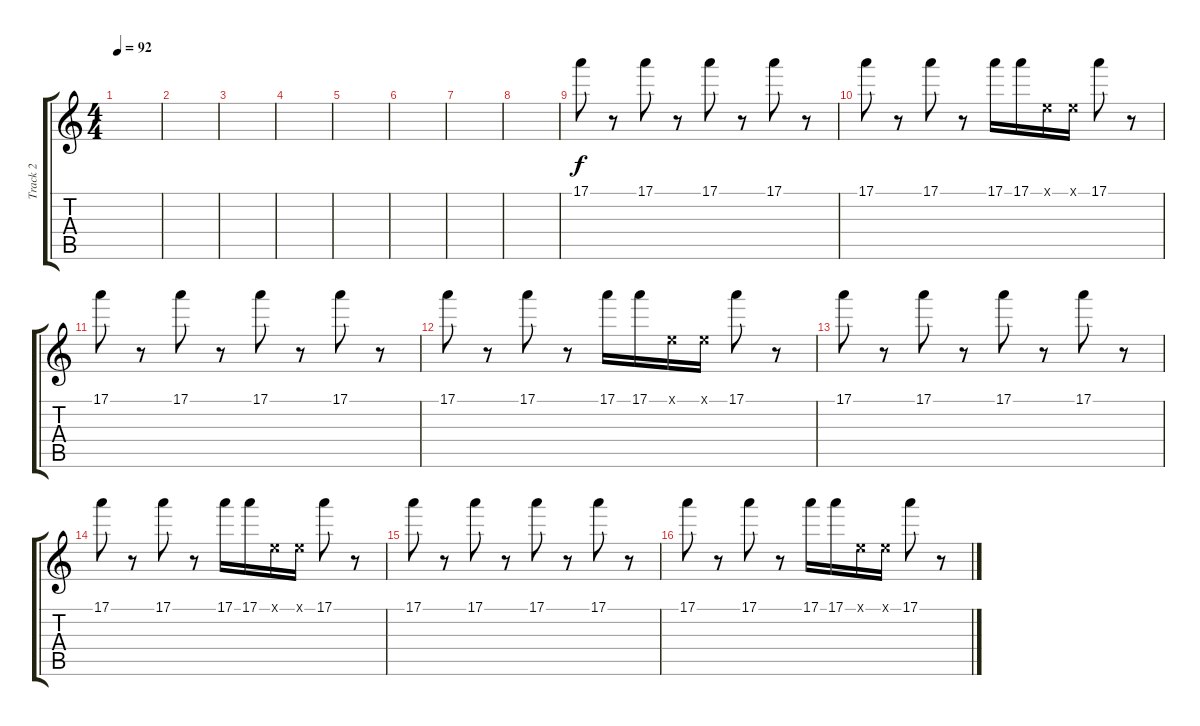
\track ("Track 2" "Track 2") {instrument distortionguitar}
\staff {score tabs}
\tuning (E4 B3 G3 D3 A2 E2) {hide}
\ts (4 4)
\tempo 92
\clef g2
\ks c
|
|
|
|
|
|
|
|
17.1.8 r.8 17.1.8 r.8 17.1.8 r.8 17.1.8 r.8 |
17.1.8 r.8 17.1.8 r.8 17.1.16 17.1.16 0.1{x}.16 0.1{x}.16 17.1.8 r.8 |
17.1.8 r.8 17.1.8 r.8 17.1.8 r.8 17.1.8 r.8 |
17.1.8 r.8 17.1.8 r.8 17.1.16 17.1.16 0.1{x}.16 0.1{x}.16 17.1.8 r.8 |
17.1.8 r.8 17.1.8 r.8 17.1.8 r.8 17.1.8 r.8 |
17.1.8 r.8 17.1.8 r.8 17.1.16 17.1.16 0.1{x}.16 0.1{x}.16 17.1.8 r.8 |
17.1.8 r.8 17.1.8 r.8 17.1.8 r.8 17.1.8 r.8 |
17.1.8 r.8 17.1.8 r.8 17.1.16 17.1.16 0.1{x}.16 0.1{x}.16 17.1.8 r.8
